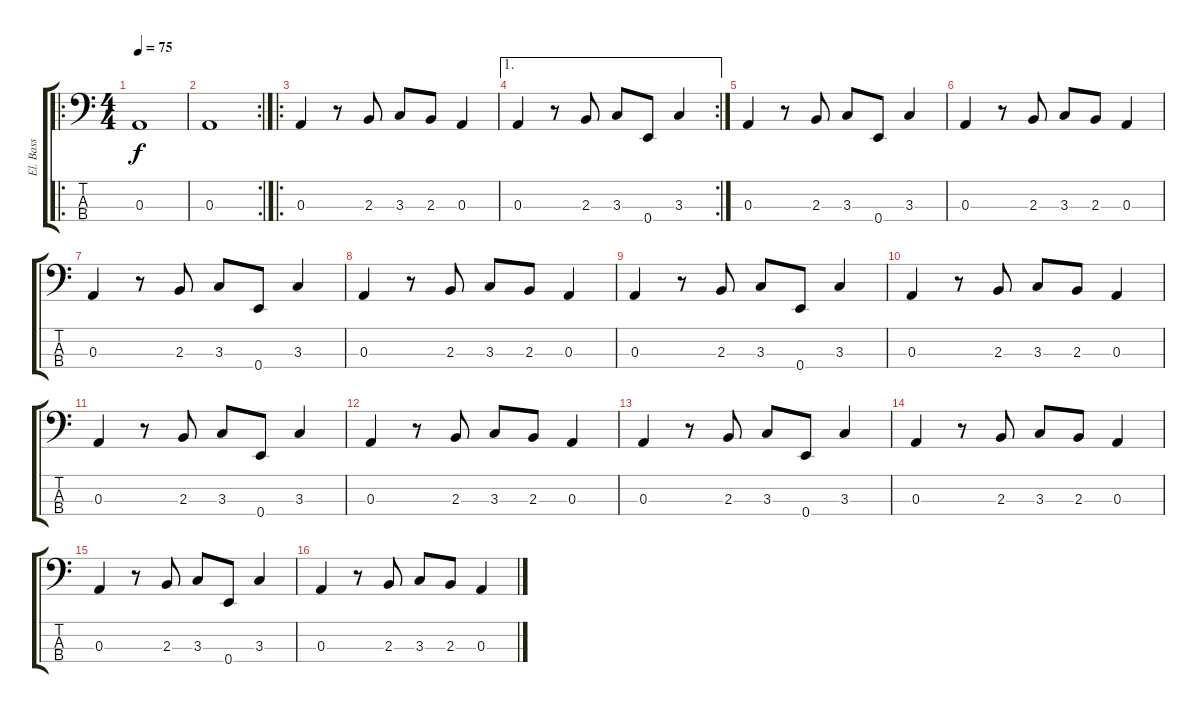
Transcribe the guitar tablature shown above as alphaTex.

\track ("El. Bass" "El. Bass") {instrument electricbassfinger}
\staff {score tabs}
\tuning (G2 D2 A1 E1) {hide}
\ro
\ts (4 4)
\tempo 75
\clef f4
\ks c
0.3.1{dy f instrument electricbassfinger} |
\rc 2
0.3.1 |
\ro
0.3.4 r.8 2.3.8 3.3.8 2.3.8 0.3.4 |
\ae 1
\rc 2
0.3.4 r.8 2.3.8 3.3.8 0.4.8 3.3.4 |
0.3.4 r.8 2.3.8 3.3.8 0.4.8 3.3.4 |
0.3.4 r.8 2.3.8 3.3.8 2.3.8 0.3.4 |
0.3.4 r.8 2.3.8 3.3.8 0.4.8 3.3.4 |
0.3.4 r.8 2.3.8 3.3.8 2.3.8 0.3.4 |
0.3.4 r.8 2.3.8 3.3.8 0.4.8 3.3.4 |
0.3.4 r.8 2.3.8 3.3.8 2.3.8 0.3.4 |
0.3.4 r.8 2.3.8 3.3.8 0.4.8 3.3.4 |
0.3.4 r.8 2.3.8 3.3.8 2.3.8 0.3.4 |
0.3.4 r.8 2.3.8 3.3.8 0.4.8 3.3.4 |
0.3.4 r.8 2.3.8 3.3.8 2.3.8 0.3.4 |
0.3.4 r.8 2.3.8 3.3.8 0.4.8 3.3.4 |
0.3.4 r.8 2.3.8 3.3.8 2.3.8 0.3.4
